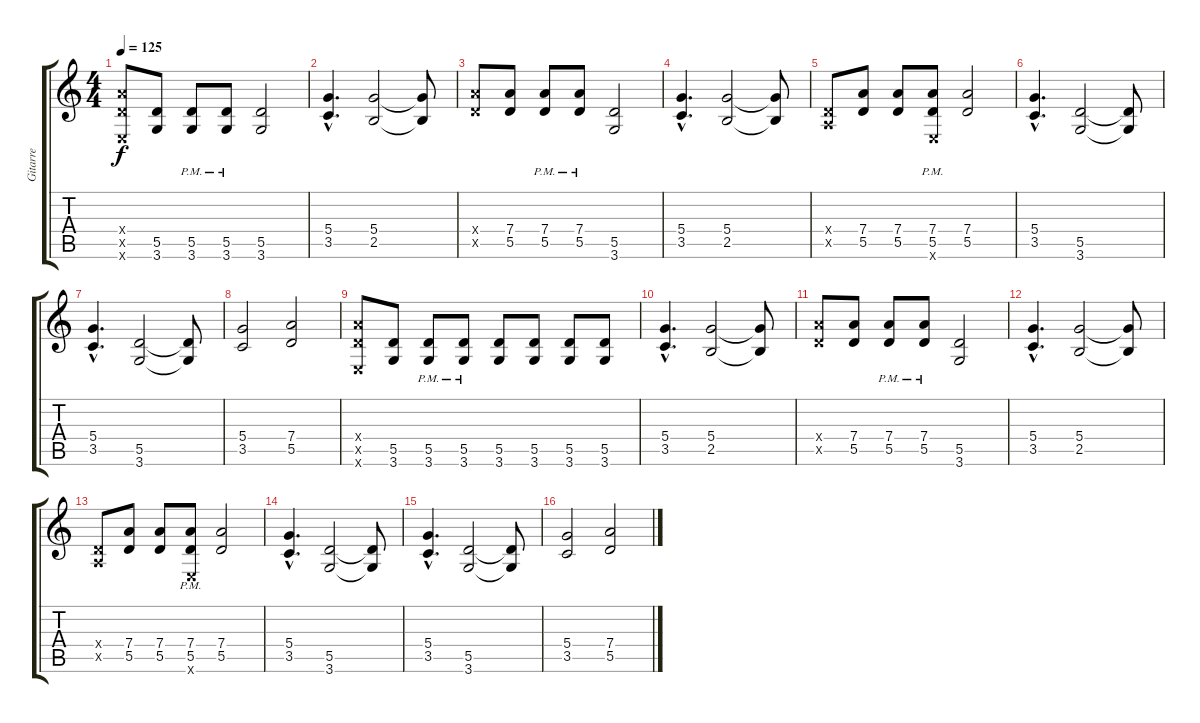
\track ("Gitarre" "Gitarre") {instrument distortionguitar}
\staff {score tabs}
\tuning (E4 B3 G3 D3 A2 E2) {hide}
\ts (4 4)
\tempo 125
\clef g2
\ks c
(7.4{x} 5.5{x} 0.6{x}).8{dy f} (5.5 3.6).8 (5.5{pm} 3.6{pm}).8 (5.5{pm} 3.6{pm}).8 (5.5 3.6).2 |
(5.4{hac} 3.5{hac}).4{d volume 13} (5.4 2.5).2 (5.4{t} 2.5{t}).8 |
(7.4{x} 5.5{x}).8 (7.4 5.5).8 (7.4{pm} 5.5{pm}).8 (7.4{pm} 5.5{pm}).8 (5.5 3.6).2 |
(5.4{hac} 3.5{hac}).4{d} (5.4 2.5).2 (5.4{t} 2.5{t}).8 |
(0.4{x} 0.5{x}).8 (7.4 5.5).8 (7.4 5.5).8 (7.4{pm} 5.5{pm} 0.6{x}).8 (7.4 5.5).2 |
(5.4{hac} 3.5{hac}).4{d} (5.5 3.6).2 (5.5{t} 3.6{t}).8 |
(5.4{hac} 3.5{hac}).4{d} (5.5 3.6).2 (5.5{t} 3.6{t}).8 |
(5.4 3.5).2 (7.4 5.5).2 |
(7.4{x} 5.5{x} 0.6{x}).8 (5.5 3.6).8 (5.5{pm} 3.6{pm}).8 (5.5{pm} 3.6{pm}).8 (5.5 3.6).8 (5.5 3.6).8 (5.5 3.6).8 (5.5 3.6).8 |
(5.4{hac} 3.5{hac}).4{d volume 13} (5.4 2.5).2 (5.4{t} 2.5{t}).8 |
(7.4{x} 5.5{x}).8 (7.4 5.5).8 (7.4{pm} 5.5{pm}).8 (7.4{pm} 5.5{pm}).8 (5.5 3.6).2 |
(5.4{hac} 3.5{hac}).4{d} (5.4 2.5).2 (5.4{t} 2.5{t}).8 |
(0.4{x} 0.5{x}).8 (7.4 5.5).8 (7.4 5.5).8 (7.4{pm} 5.5{pm} 0.6{x}).8 (7.4 5.5).2 |
(5.4{hac} 3.5{hac}).4{d} (5.5 3.6).2 (5.5{t} 3.6{t}).8 |
(5.4{hac} 3.5{hac}).4{d} (5.5 3.6).2 (5.5{t} 3.6{t}).8 |
(5.4 3.5).2 (7.4 5.5).2
